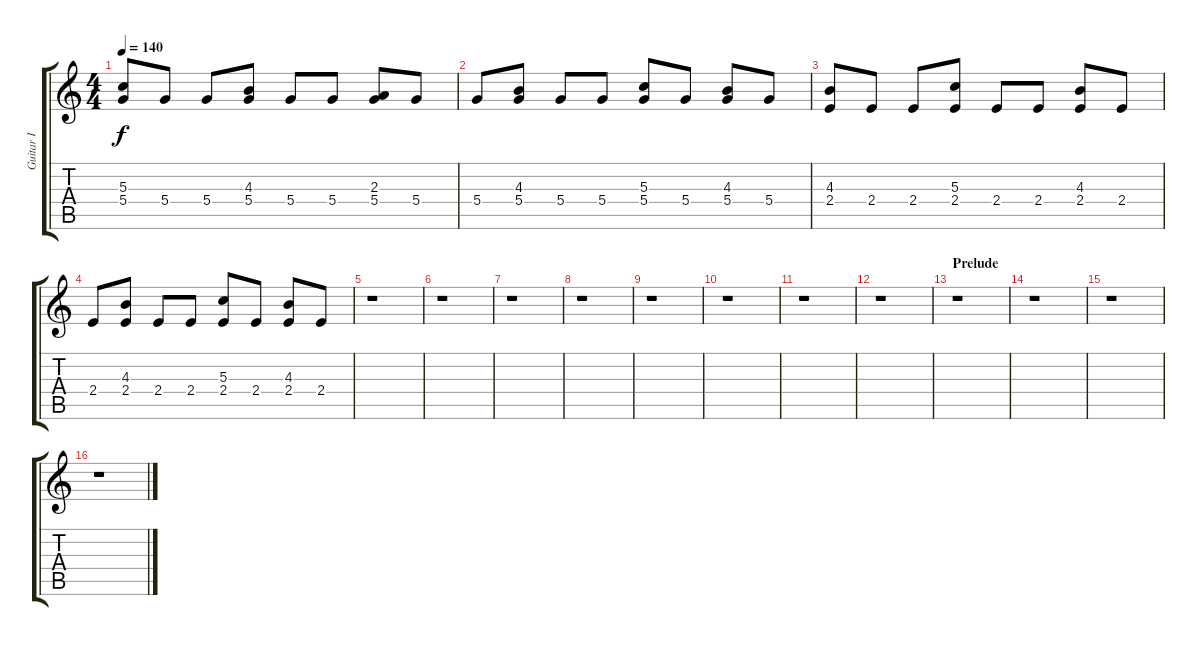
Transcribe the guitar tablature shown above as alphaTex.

\track ("Guitar I" "Guitar I") {instrument distortionguitar}
\staff {score tabs}
\tuning (E4 B3 G3 D3 A2 E2) {hide}
\ts (4 4)
\tempo 140
\clef g2
\ks c
(5.3 5.4).8{dy f} 5.4.8 5.4.8 (4.3 5.4).8 5.4.8 5.4.8 (2.3 5.4).8 5.4.8 |
5.4.8 (4.3 5.4).8 5.4.8 5.4.8 (5.3 5.4).8 5.4.8 (4.3 5.4).8 5.4.8 |
(4.3 2.4).8 2.4.8 2.4.8 (5.3 2.4).8 2.4.8 2.4.8 (4.3 2.4).8 2.4.8 |
2.4.8 (4.3 2.4).8 2.4.8 2.4.8 (5.3 2.4).8 2.4.8 (4.3 2.4).8 2.4.8 |
r.1 |
r.1 |
r.1 |
r.1 |
r.1 |
r.1 |
r.1 |
r.1 |
\section ("" "Prelude")
r.1 |
r.1 |
r.1 |
r.1
